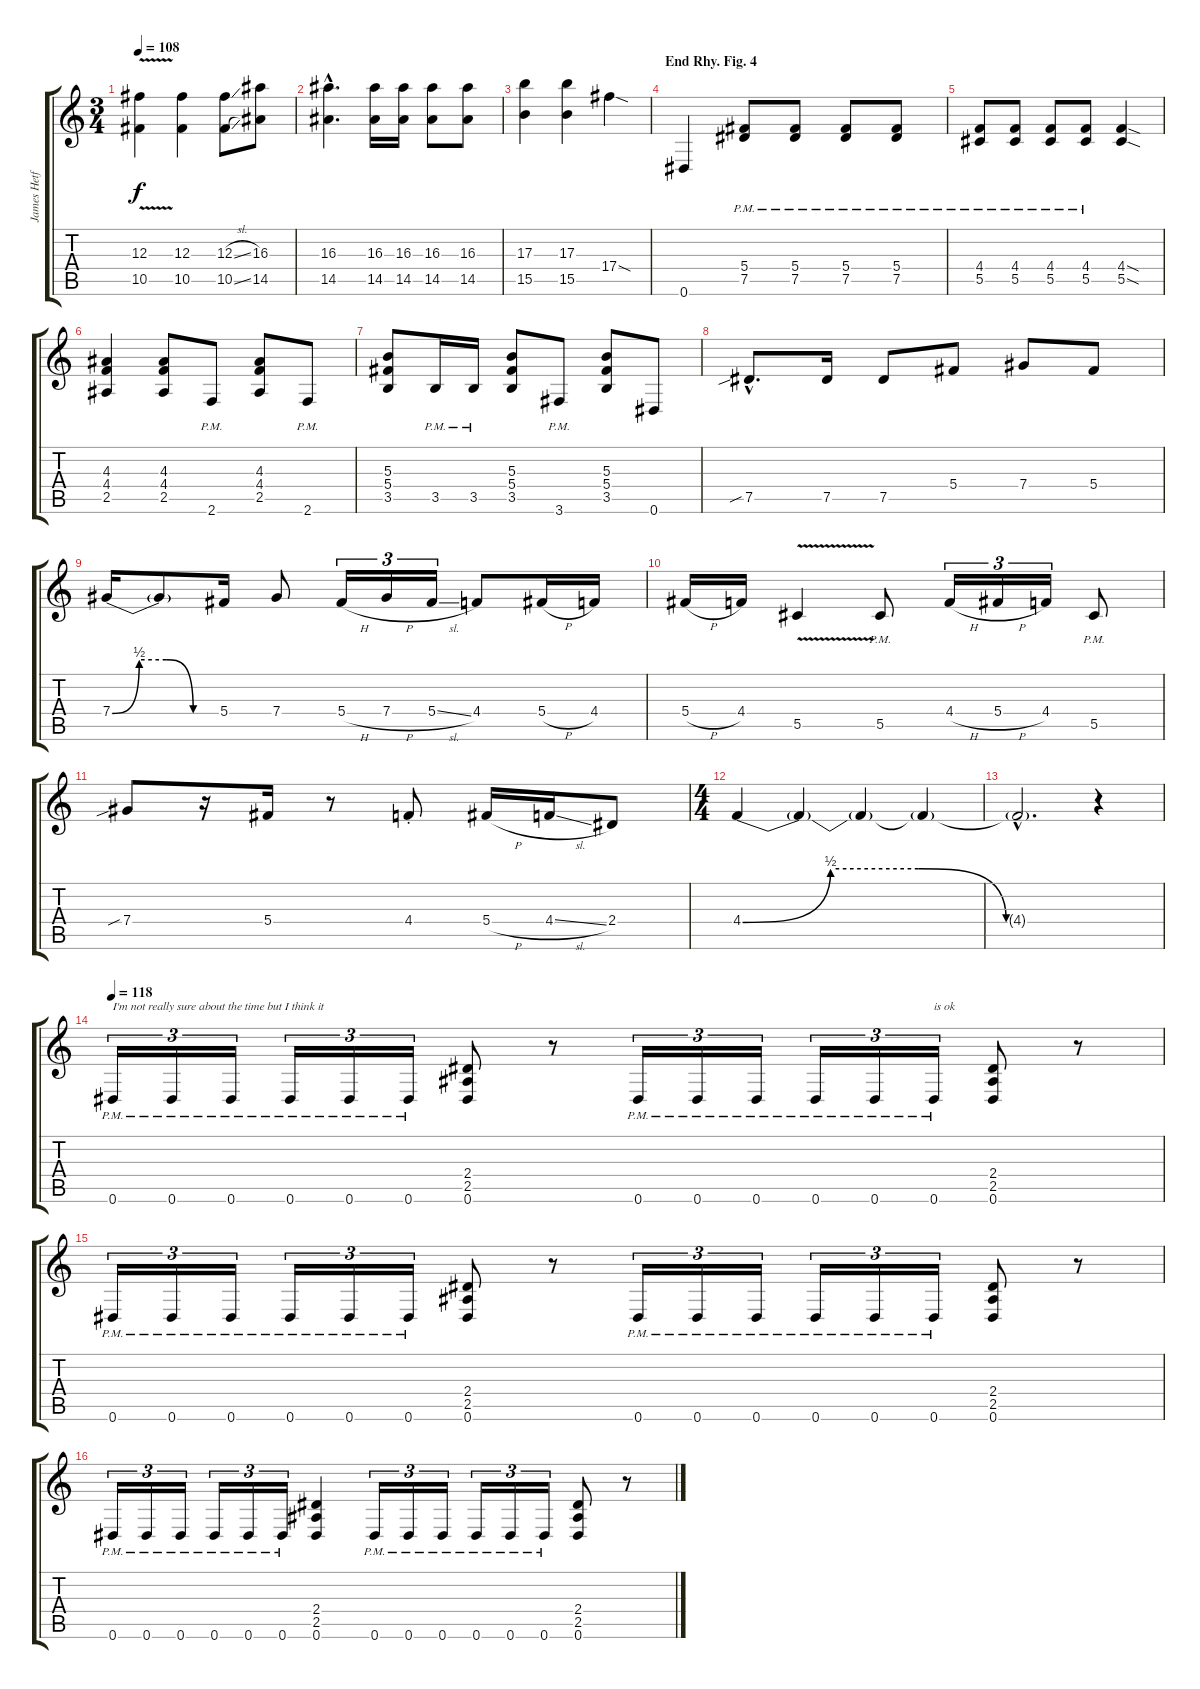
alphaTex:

\track ("James Hetfield (Guitar)" "James Hetf") {instrument electricguitarclean}
\staff {score tabs}
\tuning (Eb4 Bb3 Gb3 Db3 Ab2 Eb2) {hide}
\ts (3 4)
\tempo 108
\clef g2
\ks c
(12.3{v} 10.5{v}).4{dy f} (12.3 10.5).4 (12.3{sl} 10.5{sl}).8 (16.3 14.5).8 |
(16.3{hac} 14.5{hac}).4{d} (16.3 14.5).16 (16.3 14.5).16 (16.3 14.5).8 (16.3 14.5).8 |
(17.3 15.5).4 (17.3 15.5).4 17.4{sod}.4 |
\section ("" "End Rhy. Fig. 4")
0.6.4 (5.4{pm} 7.5{pm}).8 (5.4{pm} 7.5{pm}).8 (5.4{pm} 7.5{pm}).8 (5.4{pm} 7.5{pm}).8 |
(4.4{pm} 5.5{pm}).8 (4.4{pm} 5.5{pm}).8 (4.4{pm} 5.5{pm}).8 (4.4{pm} 5.5{pm}).8 (4.4{sod} 5.5{sod}).4 |
(4.3 4.4 2.5).4 (4.3 4.4 2.5).8 2.6{pm}.8 (4.3 4.4 2.5).8 2.6{pm}.8 |
(5.3 5.4 3.5).8 3.5{pm}.16 3.5{pm}.16 (5.3 5.4 3.5).8 3.6{pm}.8 (5.3 5.4 3.5).8 0.6.8 |
7.5{sib hac}.8{d} 7.5.16 7.5.8 5.4.8 7.4.8 5.4.8 |
7.4{be (custom 0 0 15 2 30 2 45 0 60 0)}.16 7.4{t}.8 5.4.16 7.4.8 5.4{h}.16{tu (3 2)} 7.4{h}.16{tu (3 2)} 5.4{sl}.16{tu (3 2)} 4.4.8 5.4{h}.16 4.4.16 |
5.4{h}.16 4.4.16 5.5{v}.4 5.5{pm}.8 4.4{h}.16{tu (3 2)} 5.4{h}.16{tu (3 2)} 4.4.16{tu (3 2)} 5.5{pm}.8 |
7.4{sib}.8 r.16 5.4.16 r.8 4.4{st}.8 5.4{h}.16 4.4{sl}.16 2.4.8 |
\ts (4 4)
4.4{be (custom 0 0 15 2 30 2 45 0 60 0)}.4 4.4{t}.4 4.4{t}.4 4.4{t}.4 |
4.4{hac t}.2{d} r.4 |
\tempo 118
0.6{pm}.16{tu (3 2) txt "I'm not really sure about the time but I think it"} 0.6{pm}.16{tu (3 2)} 0.6{pm}.16{tu (3 2)} 0.6{pm}.16{tu (3 2)} 0.6{pm}.16{tu (3 2)} 0.6{pm}.16{tu (3 2)} (2.4 2.5 0.6).8 r.8 0.6{pm}.16{tu (3 2)} 0.6{pm}.16{tu (3 2)} 0.6{pm}.16{tu (3 2)} 0.6{pm}.16{tu (3 2)} 0.6{pm}.16{tu (3 2)} 0.6{pm}.16{tu (3 2) txt "is ok"} (2.4 2.5 0.6).8 r.8 |
0.6{pm}.16{tu (3 2)} 0.6{pm}.16{tu (3 2)} 0.6{pm}.16{tu (3 2)} 0.6{pm}.16{tu (3 2)} 0.6{pm}.16{tu (3 2)} 0.6{pm}.16{tu (3 2)} (2.4 2.5 0.6).8 r.8 0.6{pm}.16{tu (3 2)} 0.6{pm}.16{tu (3 2)} 0.6{pm}.16{tu (3 2)} 0.6{pm}.16{tu (3 2)} 0.6{pm}.16{tu (3 2)} 0.6{pm}.16{tu (3 2)} (2.4 2.5 0.6).8 r.8 |
0.6{pm}.16{tu (3 2)} 0.6{pm}.16{tu (3 2)} 0.6{pm}.16{tu (3 2)} 0.6{pm}.16{tu (3 2)} 0.6{pm}.16{tu (3 2)} 0.6{pm}.16{tu (3 2)} (2.4 2.5 0.6).4 0.6{pm}.16{tu (3 2)} 0.6{pm}.16{tu (3 2)} 0.6{pm}.16{tu (3 2)} 0.6{pm}.16{tu (3 2)} 0.6{pm}.16{tu (3 2)} 0.6{pm}.16{tu (3 2)} (2.4 2.5 0.6).8 r.8
